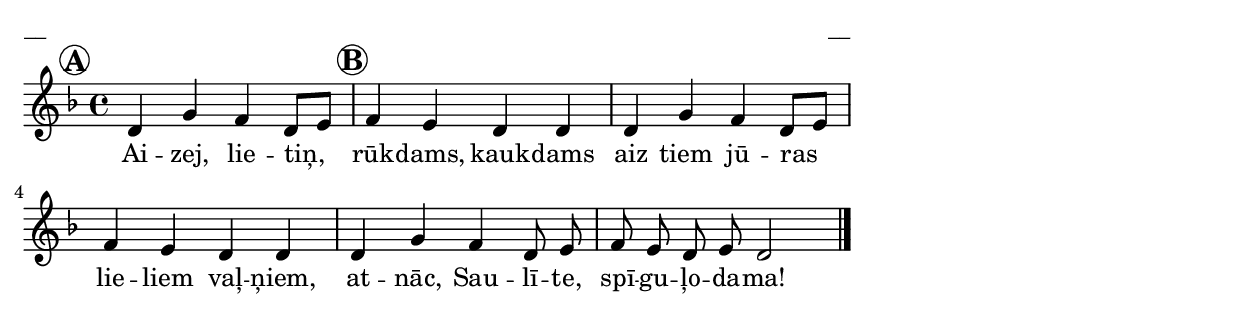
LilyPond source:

\version "2.13.16"
%\header {
%    title = "Aizej, lietiņ, rūkdams kaukdams"
%}
\paper {
line-width = 14\cm
left-margin = 0.4\cm
between-system-padding = 0.1\cm
between-system-space = 0.1\cm
}
\layout {
indent = #0
ragged-last = ##f
}


voiceA = \relative c' {
\clef "treble"
\key d \minor
\override Score.RehearsalMark #'break-align-symbols = #'(time-signature)
\time 4/4 \mark \markup {  \circle \bold A }
d4 g f d8[ e] | \mark \markup {  \circle \bold B }
f4 e d d |
d4 g f d8[ e] |
f4 e d d |
d4 g f d8 e |
f8 e d e d2 |
\bar "|."
} 


lyricA = \lyricmode {
Ai -- zej, lie -- tiņ, rūk -- dams, kauk -- dams aiz tiem jū -- ras lie -- liem vaļ -- ņiem, 
at -- nāc, Sau -- lī -- te, spī -- gu -- ļo -- da -- ma! 
} 


fullScore = <<
\new Staff {
<<
\new Voice = "voiceA" { \oneVoice \autoBeamOff \voiceA }
\lyricsto "voiceA" \new Lyrics \lyricA
>>
}
>>

\score {
\fullScore
\header { piece = "__" opus = "__" }
}
\markup { \with-color #(x11-color 'white) \sans \smaller "__" }
\score {
\unfoldRepeats
\fullScore
\midi {
\context { \Staff \remove "Staff_performer" }
\context { \Voice \consists "Staff_performer" }
}
}



